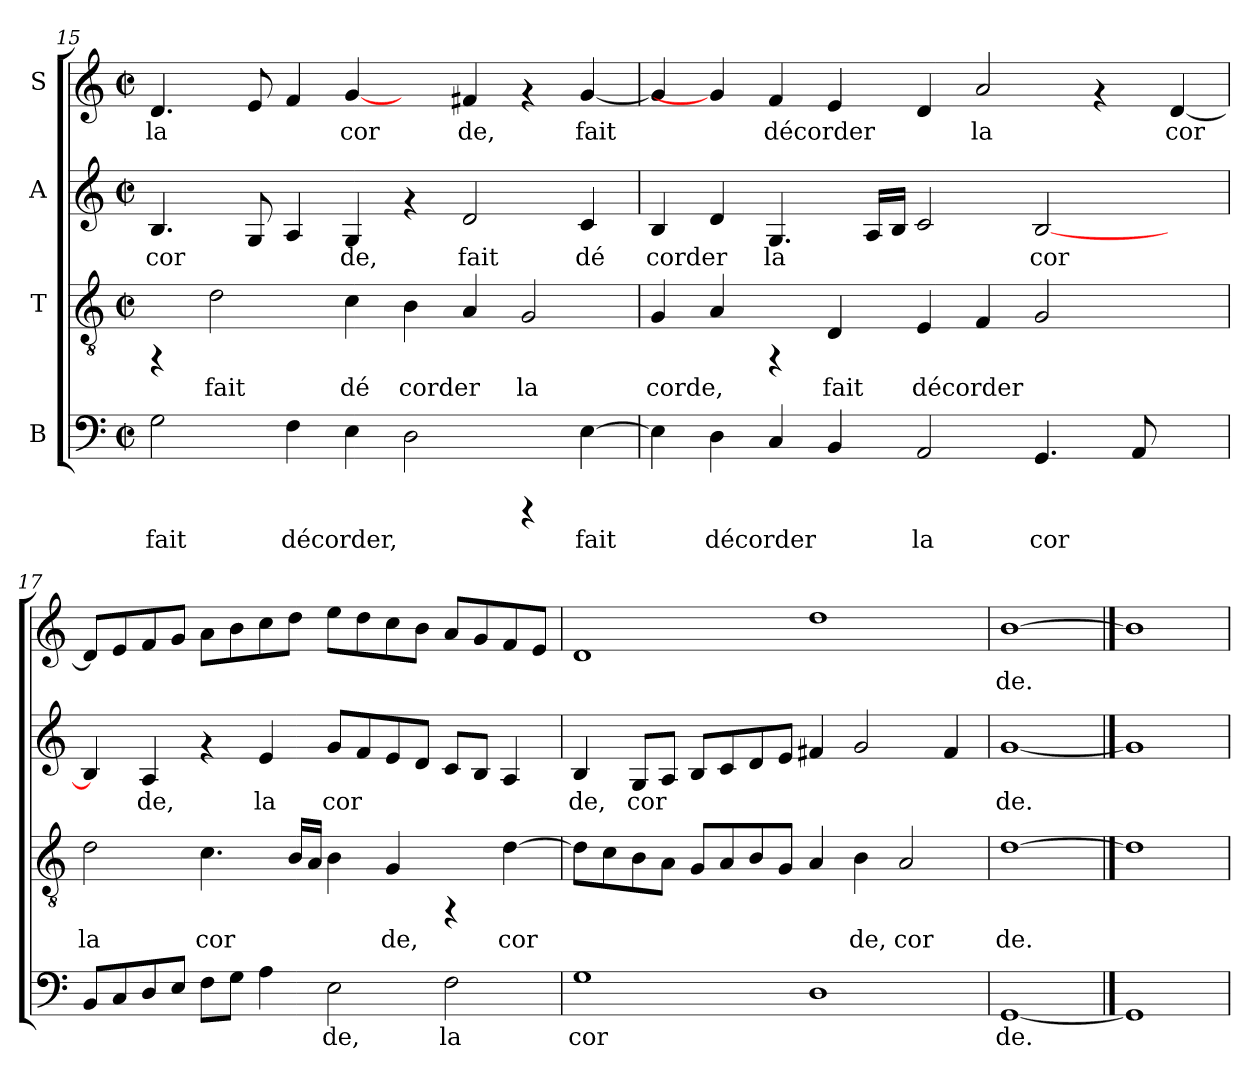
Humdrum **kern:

**kern	**text	**kern	**text	**kern	**text	**kern	**text
*part4	*part4	*part3	*part3	*part2	*part2	*part1	*part1
*staff4	*staff4	*staff3	*staff3	*staff2	*staff2	*staff1	*staff1
*I"B	*	*I"T	*	*I"A	*	*I"S	*
!!LO:PB:g=z
*clefF4	*	*clefGv2	*	*clefG2	*	*clefG2	*
*k[]	*	*k[]	*	*k[]	*	*k[]	*
*C:	*	*C:	*	*C:	*	*C:	*
*M2/2	*	*M2/2	*	*M2/2	*	*M2/2	*
*met(c|)	*	*met(c|)	*	*met(c|)	*	*met(c|)	*
=15	=15	=15	=15	=15	=15	=15	=15
!	!LO:LY:b:cj	!	!	!	!LO:LY:b:cj	!	!LO:LY:b:cj
2G\	fait	4rFF	.	4.B/	cor	4.d/	la
!	!	!	!LO:LY:b:cj	!	!	!	!
.	.	2d\	fait	.	.	.	.
!	!	!	!	!	!LO:LY:b:cj	!	!LO:LY:b:cj
.	.	.	.	8G/	.	8e/	.
!	!LO:LY:b:cj	!	!	!	!LO:LY:b:cj	!	!LO:LY:b:cj
4F\	décorder,	.	.	4A/	.	4f/	.
!	!LO:LY:b:cj	!	!LO:LY:b:cj	!	!LO:LY:b:cj	!	!LO:LY:b:cj
4E\	.	4c\	dé	4G/	de,	[4g/	cor
!	!LO:LY:b:cj	!	!LO:LY:b:cj	!	!	!	!
2D\	.	4B\	corder	4rf	.	4ryy	.
!	!	!	!LO:LY:b:cj	!	!LO:LY:b:cj	!	!LO:LY:b:cj
.	.	4A/	.	2d/	fait	4f#X/	de,
!	!	!	!LO:LY:b:cj	!	!	!	!
4rCCC	.	2G/	la	.	.	4rf	.
!	!LO:LY:b:cj	!	!	!	!LO:LY:b:cj	!	!LO:LY:b:cj
[>4E\	fait	.	.	4c/	dé	[<4g/	fait
=16	=16	=16	=16	=16	=16	=16	=16
!	!LO:LY:b:cj	!	!LO:LY:b:cj	!	!LO:LY:b:cj	!	!LO:LY:b:cj
4E\]	.	4G/	corde,	4B/	corder	4g/]	.
!	!LO:LY:b:cj	!	!LO:LY:b:cj	!	!LO:LY:b:cj	!	!
4D\	décorder	4A/	.	4d/	.	4g/]	.
!	!LO:LY:b:cj	!	!	!	!LO:LY:b:cj	!	!LO:LY:b:cj
4C/	.	4rFF	.	4.G/	la	4f/	décorder
!	!LO:LY:b:cj	!	!LO:LY:b:cj	!	!	!	!LO:LY:b:cj
4BB/	.	4D/	fait	.	.	4e/	.
!	!	!	!	!	!LO:LY:b:cj	!	!
.	.	.	.	16A/L	.	.	.
!	!	!	!	!	!LO:LY:b:cj	!	!
.	.	.	.	16B/J	.	.	.
!	!LO:LY:b:cj	!	!LO:LY:b:cj	!	!LO:LY:b:cj	!	!LO:LY:b:cj
2AA/	la	4E/	décorder	2c/	.	4d/	.
!	!	!	!LO:LY:b:cj	!	!	!	!LO:LY:b:cj
.	.	4F/	.	.	.	2a/	la
!	!LO:LY:b:cj	!	!LO:LY:b:cj	!	!LO:LY:b:cj	!	!
4.GG/	cor	2G/	.	[<2B/	cor	.	.
.	.	.	.	.	.	4rf	.
!	!LO:LY:b:cj	!	!	!	!	!	!
8AA/	.	.	.	.	.	.	.
!	!	!	!	!	!	!	!LO:LY:b:cj
4ryy	.	4ryy	.	4ryy	.	[<4d/	cor
=17	=17	=17	=17	=17	=17	=17	=17
!	!LO:LY:b:cj	!	!LO:LY:b:cj	!	!LO:LY:b:cj	!	!LO:LY:b:cj
8BB/L	.	2d\	la	4B/]	.	8d/L]	.
!	!LO:LY:b:cj	!	!	!	!	!	!LO:LY:b:cj
8C/	.	.	.	.	.	8e/	.
!	!LO:LY:b:cj	!	!	!	!LO:LY:b:cj	!	!LO:LY:b:cj
8D/	.	.	.	4A/	de,	8f/	.
!	!LO:LY:b:cj	!	!	!	!	!	!LO:LY:b:cj
8E/J	.	.	.	.	.	8g/J	.
!	!LO:LY:b:cj	!	!LO:LY:b:cj	!	!	!	!LO:LY:b:cj
8F\L	.	4.c\	cor	4rf	.	8a\L	.
!	!LO:LY:b:cj	!	!	!	!	!	!LO:LY:b:cj
8G\J	.	.	.	.	.	8b\	.
!	!LO:LY:b:cj	!	!	!	!LO:LY:b:cj	!	!LO:LY:b:cj
4A\	.	.	.	4e/	la	8cc\	.
!	!	!	!LO:LY:b:cj	!	!	!	!LO:LY:b:cj
.	.	16B/L	.	.	.	8dd\J	.
!	!	!	!LO:LY:b:cj	!	!	!	!
.	.	16A/J	.	.	.	.	.
!	!LO:LY:b:cj	!	!LO:LY:b:cj	!	!LO:LY:b:cj	!	!LO:LY:b:cj
2E\	de,	4B\	.	8g/L	cor	8ee\L	.
!	!	!	!	!	!LO:LY:b:cj	!	!LO:LY:b:cj
.	.	.	.	8f/	.	8dd\	.
!	!	!	!LO:LY:b:cj	!	!LO:LY:b:cj	!	!LO:LY:b:cj
.	.	4G/	de,	8e/	.	8cc\	.
!	!	!	!	!	!LO:LY:b:cj	!	!LO:LY:b:cj
.	.	.	.	8d/J	.	8b\J	.
!	!LO:LY:b:cj	!	!	!	!LO:LY:b:cj	!	!LO:LY:b:cj
2F\	la	4rFF	.	8c/L	.	8a/L	.
!	!	!	!	!	!LO:LY:b:cj	!	!LO:LY:b:cj
.	.	.	.	8B/J	.	8g/	.
!	!	!	!LO:LY:b:cj	!	!LO:LY:b:cj	!	!LO:LY:b:cj
.	.	[>4d\	cor	4A/	.	8f/	.
!	!	!	!	!	!	!	!LO:LY:b:cj
.	.	.	.	.	.	8e/J	.
=18	=18	=18	=18	=18	=18	=18	=18
!	!LO:LY:b:cj	!	!LO:LY:b:cj	!	!LO:LY:b:cj	!	!LO:LY:b:cj
1G	cor	8d\L]	.	4B/	de,	1d	.
!	!	!	!LO:LY:b:cj	!	!	!	!
.	.	8c\	.	.	.	.	.
!	!	!	!LO:LY:b:cj	!	!LO:LY:b:cj	!	!
.	.	8B\	.	8G/L	cor	.	.
!	!	!	!LO:LY:b:cj	!	!LO:LY:b:cj	!	!
.	.	8A\J	.	8A/J	.	.	.
!	!	!	!LO:LY:b:cj	!	!LO:LY:b:cj	!	!
.	.	8G/L	.	8B/L	.	.	.
!	!	!	!LO:LY:b:cj	!	!LO:LY:b:cj	!	!
.	.	8A/	.	8c/	.	.	.
!	!	!	!LO:LY:b:cj	!	!LO:LY:b:cj	!	!
.	.	8B/	.	8d/	.	.	.
!	!	!	!LO:LY:b:cj	!	!LO:LY:b:cj	!	!
.	.	8G/J	.	8e/J	.	.	.
!	!LO:LY:b:cj	!	!LO:LY:b:cj	!	!LO:LY:b:cj	!	!LO:LY:b:cj
1D	.	4A/	.	4f#X/	.	1dd	.
!	!	!	!LO:LY:b:cj	!	!LO:LY:b:cj	!	!
.	.	4B\	de,	2g/	.	.	.
!	!	!	!LO:LY:b:cj	!	!	!	!
.	.	2A/	cor	.	.	.	.
!	!	!	!	!	!LO:LY:b:cj	!	!
.	.	.	.	4f#/	.	.	.
=19	=19	=19	=19	=19	=19	=19	=19
!	!LO:LY:b:cj	!	!LO:LY:b:cj	!	!LO:LY:b:cj	!	!LO:LY:b:cj
[1GG	de.	[1d	de.	[1g	de.	[1b	de.
==20	==20	==20	==20	==20	==20	==20	==20
1GG]	.	1d]	.	1g]	.	1b]	.
=	=	=	=	=	=	=	=
*-	*-	*-	*-	*-	*-	*-	*-
